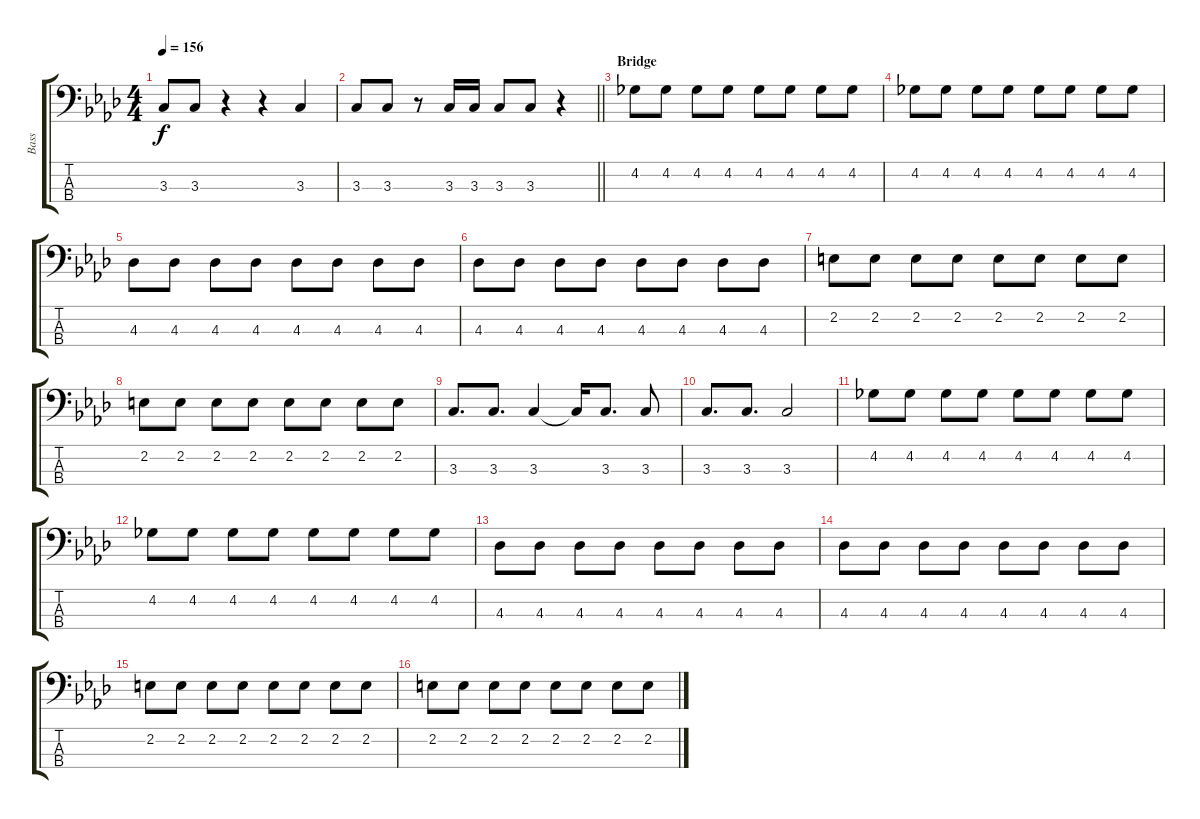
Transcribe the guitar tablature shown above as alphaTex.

\track ("Bass" "Bass") {instrument electricbassfinger}
\staff {score tabs}
\tuning (G2 D2 A1 E1) {hide}
\ts (4 4)
\tempo 156
\clef f4
\ks fminor
3.3.8{dy f} 3.3.8 r.4 r.4 3.3.4 |
\barLineRight lightlight
3.3.8 3.3.8 r.8 3.3.16 3.3.16 3.3.8 3.3.8 r.4 |
\section ("" "Bridge")
4.2.8 4.2.8 4.2.8 4.2.8 4.2.8 4.2.8 4.2.8 4.2.8 |
4.2.8 4.2.8 4.2.8 4.2.8 4.2.8 4.2.8 4.2.8 4.2.8 |
4.3.8 4.3.8 4.3.8 4.3.8 4.3.8 4.3.8 4.3.8 4.3.8 |
4.3.8 4.3.8 4.3.8 4.3.8 4.3.8 4.3.8 4.3.8 4.3.8 |
2.2.8 2.2.8 2.2.8 2.2.8 2.2.8 2.2.8 2.2.8 2.2.8 |
2.2.8 2.2.8 2.2.8 2.2.8 2.2.8 2.2.8 2.2.8 2.2.8 |
3.3.8{d} 3.3.8{d} 3.3.4 3.3{t}.16 3.3.8{d} 3.3.8 |
3.3.8{d} 3.3.8{d} 3.3.2 |
4.2.8 4.2.8 4.2.8 4.2.8 4.2.8 4.2.8 4.2.8 4.2.8 |
4.2.8 4.2.8 4.2.8 4.2.8 4.2.8 4.2.8 4.2.8 4.2.8 |
4.3.8 4.3.8 4.3.8 4.3.8 4.3.8 4.3.8 4.3.8 4.3.8 |
4.3.8 4.3.8 4.3.8 4.3.8 4.3.8 4.3.8 4.3.8 4.3.8 |
2.2.8 2.2.8 2.2.8 2.2.8 2.2.8 2.2.8 2.2.8 2.2.8 |
2.2.8 2.2.8 2.2.8 2.2.8 2.2.8 2.2.8 2.2.8 2.2.8
